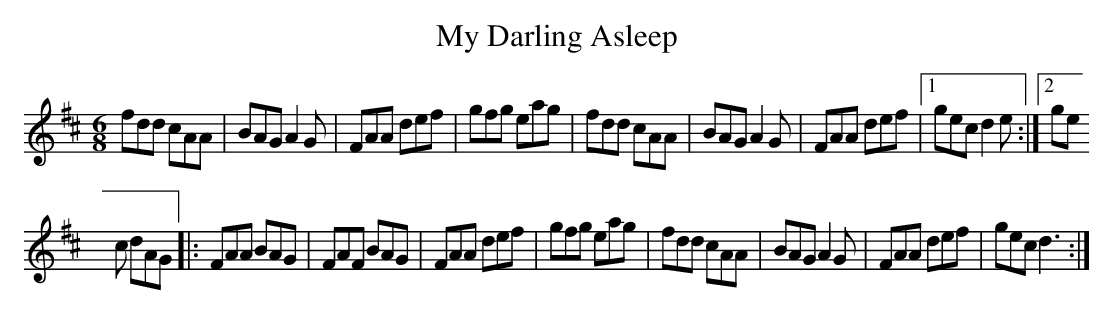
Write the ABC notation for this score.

X:1
T:My Darling Asleep
M:6/8
L:1/8
K:D
fdd cAA|BAG A2 G|FAA def|gfg eag|fdd cAA|BAG A2 G|FAA def|1gec d2 e:|2ge
c dAG|:FAA BAG|FAF BAG|FAA def|gfg eag|fdd cAA|BAG A2 G|FAA def|gec d3:|
